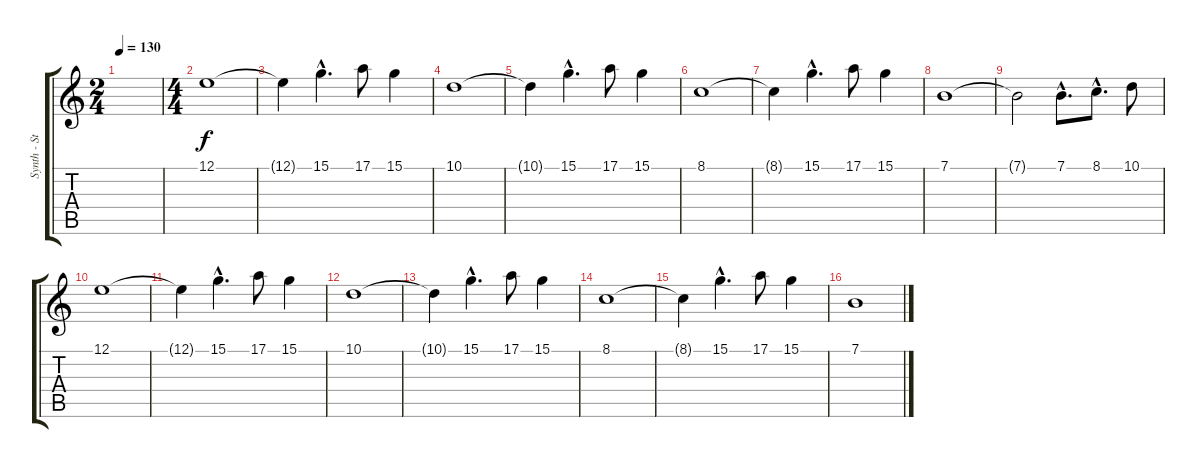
\track ("Synth - Steven" "Synth - St") {instrument synthstrings1}
\staff {score tabs}
\tuning (E4 B3 G3 D3 A2 E2) {hide}
\ts (2 4)
\tempo 130
\clef g2
\ks c
|
\ts (4 4)
12.1.1 |
12.1{t}.4 15.1{hac}.4{d} 17.1.8 15.1.4 |
10.1.1 |
10.1{t}.4 15.1{hac}.4{d} 17.1.8 15.1.4 |
8.1.1 |
8.1{t}.4 15.1{hac}.4{d} 17.1.8 15.1.4 |
7.1.1 |
7.1{t}.2 7.1{hac}.8{d} 8.1{hac}.8{d} 10.1.8 |
12.1.1 |
12.1{t}.4 15.1{hac}.4{d} 17.1.8 15.1.4 |
10.1.1 |
10.1{t}.4 15.1{hac}.4{d} 17.1.8 15.1.4 |
8.1.1 |
8.1{t}.4 15.1{hac}.4{d} 17.1.8 15.1.4 |
7.1.1
